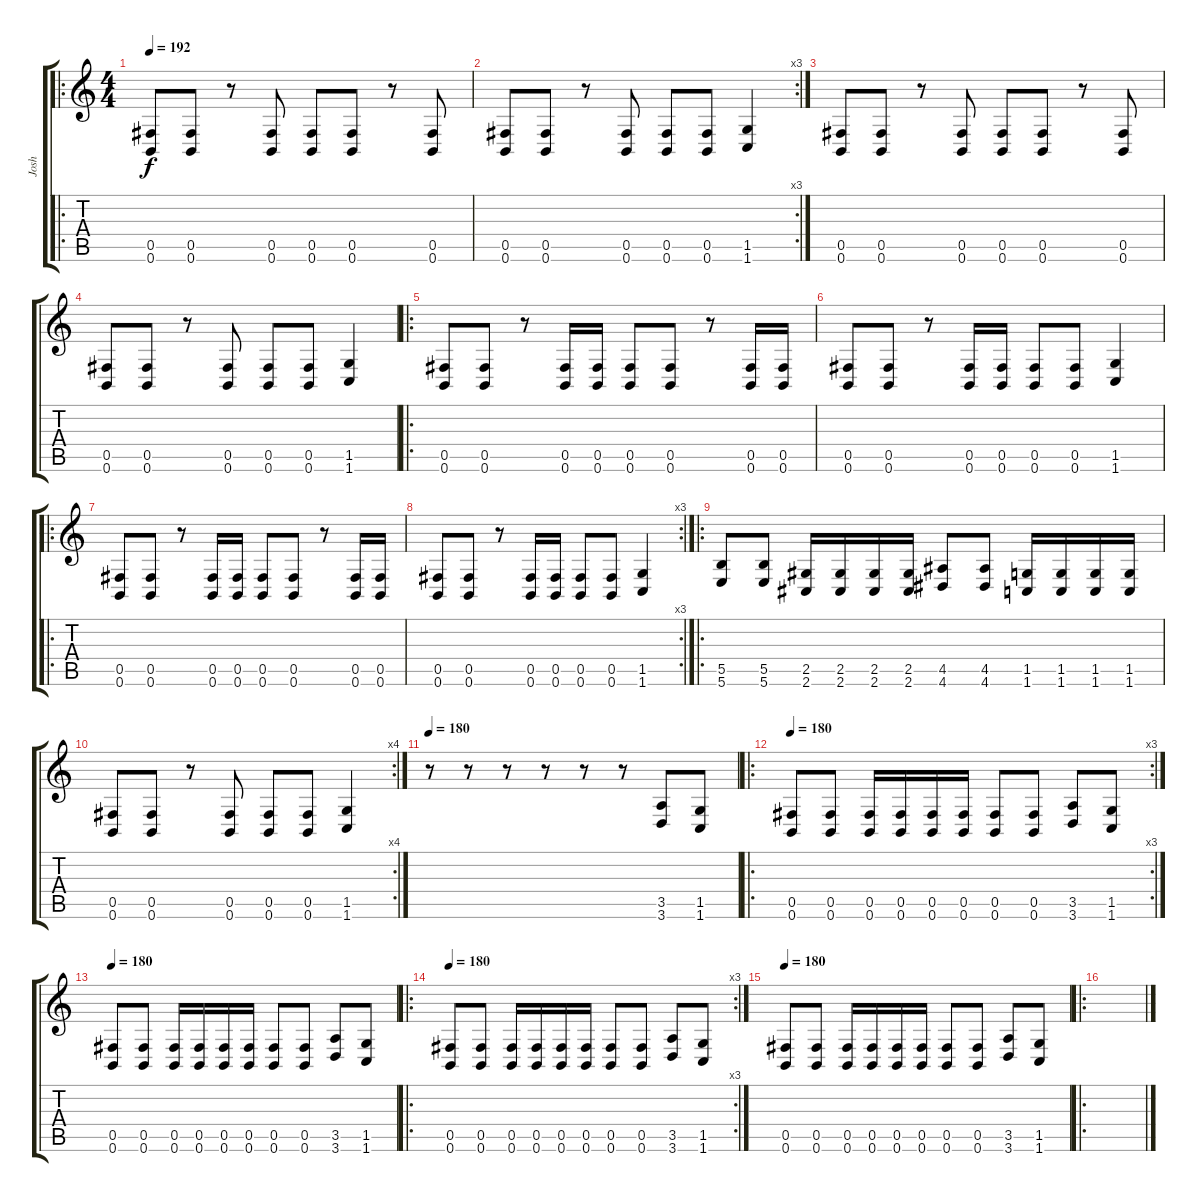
\track ("Josh" "Josh") {instrument distortionguitar}
\staff {score tabs}
\tuning (Db4 Ab3 E3 B2 Gb2 B1) {hide}
\ro
\ts (4 4)
\tempo 192
\clef g2
\ks c
(0.5 0.6).8{dy f} (0.5 0.6).8 r.8 (0.5 0.6).8 (0.5 0.6).8 (0.5 0.6).8 r.8 (0.5 0.6).8 |
\rc 3
(0.5 0.6).8 (0.5 0.6).8 r.8 (0.5 0.6).8 (0.5 0.6).8 (0.5 0.6).8 (1.5 1.6).4 |
(0.5 0.6).8 (0.5 0.6).8 r.8 (0.5 0.6).8 (0.5 0.6).8 (0.5 0.6).8 r.8 (0.5 0.6).8 |
(0.5 0.6).8 (0.5 0.6).8 r.8 (0.5 0.6).8 (0.5 0.6).8 (0.5 0.6).8 (1.5 1.6).4 |
\ro
(0.5 0.6).8 (0.5 0.6).8 r.8 (0.5 0.6).16 (0.5 0.6).16 (0.5 0.6).8 (0.5 0.6).8 r.8 (0.5 0.6).16 (0.5 0.6).16 |
(0.5 0.6).8 (0.5 0.6).8 r.8 (0.5 0.6).16 (0.5 0.6).16 (0.5 0.6).8 (0.5 0.6).8 (1.5 1.6).4 |
\ro
(0.5 0.6).8 (0.5 0.6).8 r.8 (0.5 0.6).16 (0.5 0.6).16 (0.5 0.6).8 (0.5 0.6).8 r.8 (0.5 0.6).16 (0.5 0.6).16 |
\rc 3
(0.5 0.6).8 (0.5 0.6).8 r.8 (0.5 0.6).16 (0.5 0.6).16 (0.5 0.6).8 (0.5 0.6).8 (1.5 1.6).4 |
\ro
(5.5 5.6).8 (5.5 5.6).8 (2.5 2.6).16 (2.5 2.6).16 (2.5 2.6).16 (2.5 2.6).16 (4.5 4.6).8 (4.5 4.6).8 (1.5 1.6).16 (1.5 1.6).16 (1.5 1.6).16 (1.5 1.6).16 |
\rc 4
(0.5 0.6).8 (0.5 0.6).8 r.8 (0.5 0.6).8 (0.5 0.6).8 (0.5 0.6).8 (1.5 1.6).4 |
\tempo 180
r.8 r.8 r.8 r.8 r.8 r.8 (3.5 3.6).8 (1.5 1.6).8 |
\ro
\rc 3
\tempo 180
(0.5 0.6).8 (0.5 0.6).8 (0.5 0.6).16 (0.5 0.6).16 (0.5 0.6).16 (0.5 0.6).16 (0.5 0.6).8 (0.5 0.6).8 (3.5 3.6).8 (1.5 1.6).8 |
\tempo 180
(0.5 0.6).8 (0.5 0.6).8 (0.5 0.6).16 (0.5 0.6).16 (0.5 0.6).16 (0.5 0.6).16 (0.5 0.6).8 (0.5 0.6).8 (3.5 3.6).8 (1.5 1.6).8 |
\ro
\rc 3
\tempo 180
(0.5 0.6).8 (0.5 0.6).8 (0.5 0.6).16 (0.5 0.6).16 (0.5 0.6).16 (0.5 0.6).16 (0.5 0.6).8 (0.5 0.6).8 (3.5 3.6).8 (1.5 1.6).8 |
\tempo 180
(0.5 0.6).8 (0.5 0.6).8 (0.5 0.6).16 (0.5 0.6).16 (0.5 0.6).16 (0.5 0.6).16 (0.5 0.6).8 (0.5 0.6).8 (3.5 3.6).8 (1.5 1.6).8 |
\ro
